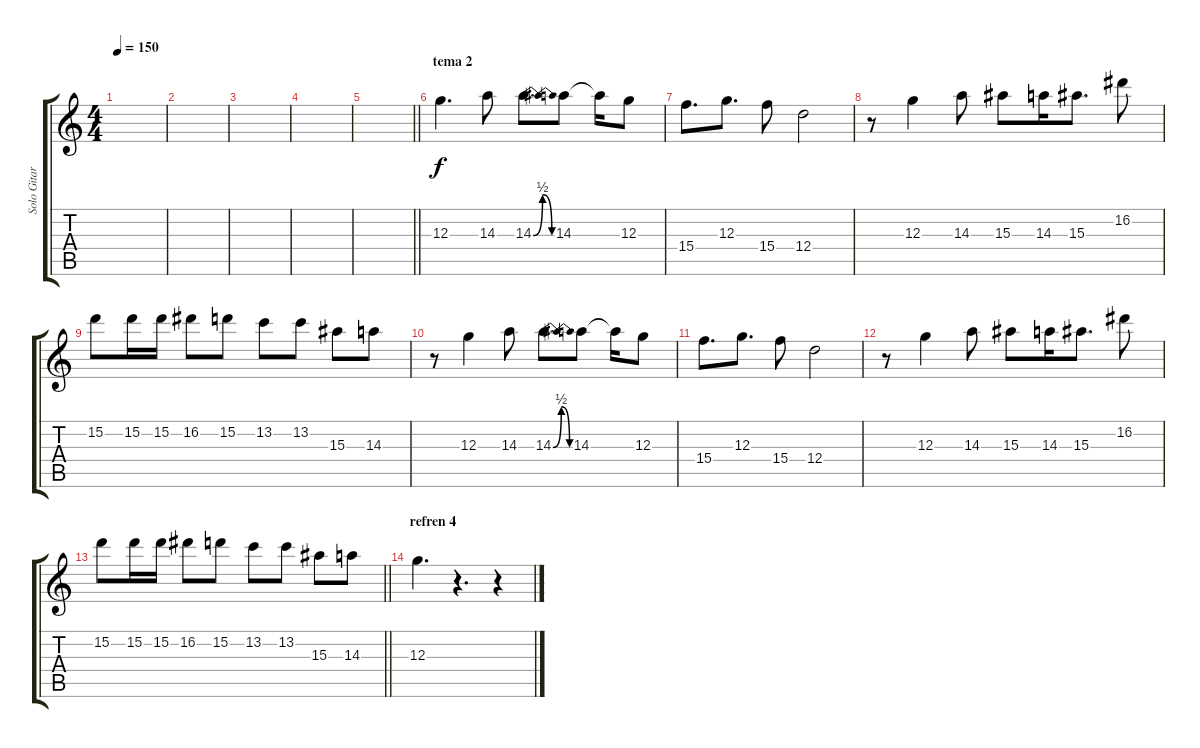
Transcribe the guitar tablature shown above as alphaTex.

\track ("Solo Gitara" "Solo Gitar") {instrument distortionguitar}
\staff {score tabs}
\tuning (E4 B3 G3 D3 A2 E2) {hide}
\ts (4 4)
\tempo 150
\clef g2
\ks c
|
|
|
|
\barLineRight lightlight
|
\section ("" "tema 2")
12.3.4{d} 14.3.8 14.3{be (bendrelease 0 0 15 2 45 2 60 0)}.8{d} 14.3.8 14.3{t}.16 12.3.8 |
15.4.8{d} 12.3.8{d} 15.4.8 12.4.2 |
r.8 12.3.4 14.3.8 15.3.8 14.3.16 15.3.8{d} 16.2.8 |
15.2.8 15.2.16 15.2.16 16.2.8 15.2.8 13.2.8 13.2.8 15.3.8 14.3.8 |
r.8 12.3.4 14.3.8 14.3{be (bendrelease 0 0 15 2 45 2 60 0)}.8{d} 14.3.8 14.3{t}.16 12.3.8 |
15.4.8{d} 12.3.8{d} 15.4.8 12.4.2 |
r.8 12.3.4 14.3.8 15.3.8 14.3.16 15.3.8{d} 16.2.8 |
\barLineRight lightlight
15.2.8 15.2.16 15.2.16 16.2.8 15.2.8 13.2.8 13.2.8 15.3.8 14.3.8 |
\section ("" "refren 4")
12.3.4{d} r.4{d} r.4
